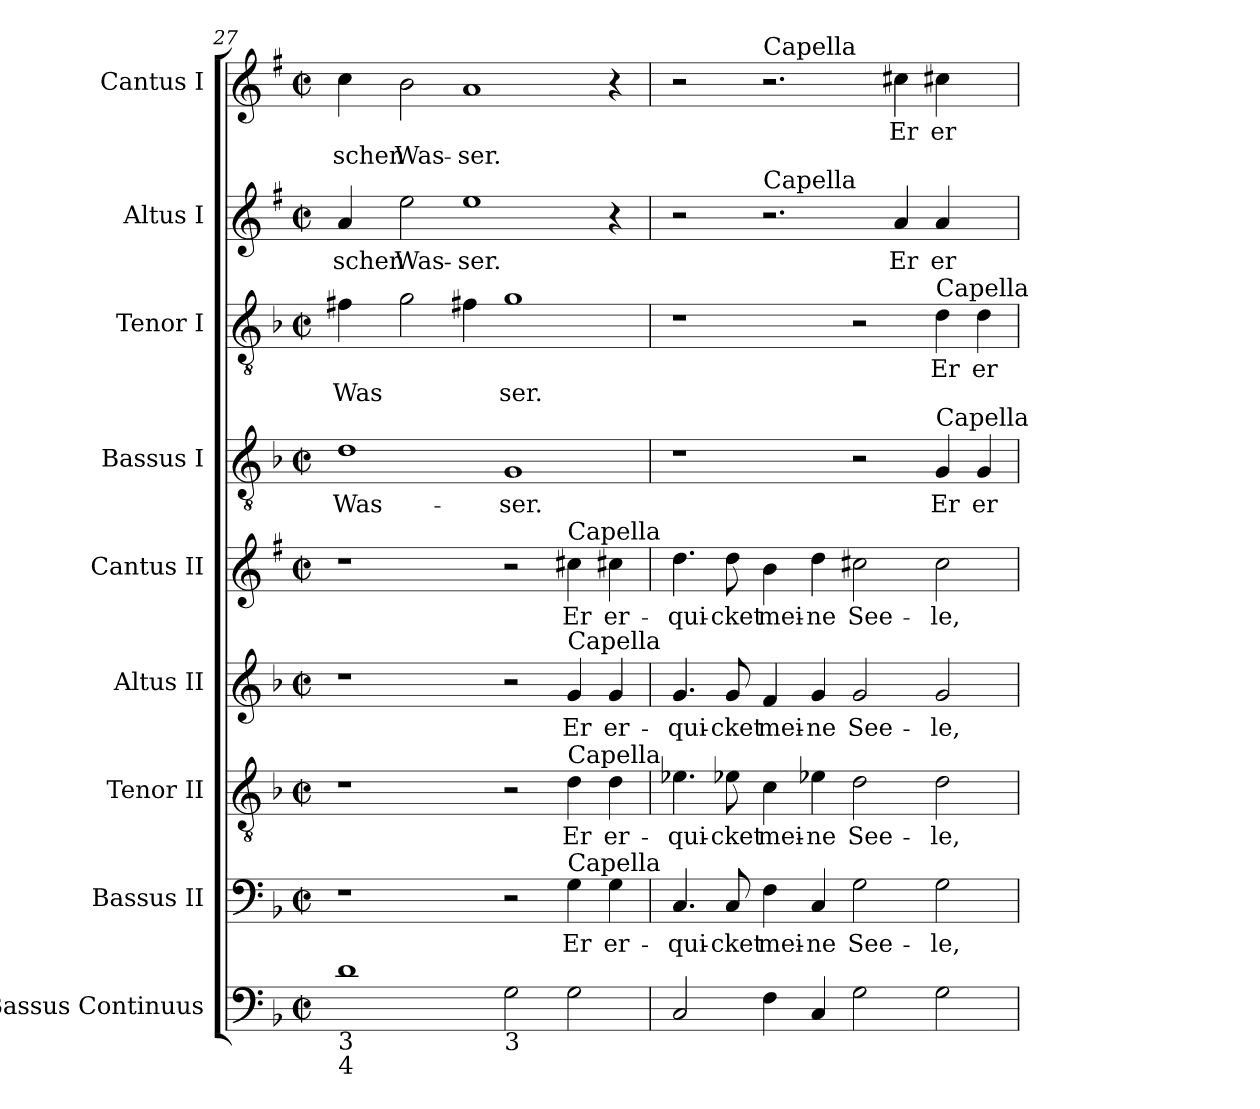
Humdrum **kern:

**kern	**kern	**text	**kern	**text	**kern	**text	**kern	**text	**kern	**text	**kern	**text	**text	**kern	**text	**kern	**text	**text
*part9	*part8	*part8	*part7	*part7	*part6	*part6	*part5	*part5	*part4	*part4	*part3	*part3	*part3	*part2	*part2	*part1	*part1	*part1
*staff9	*staff8	*staff8	*staff7	*staff7	*staff6	*staff6	*staff5	*staff5	*staff4	*staff4	*staff3	*staff3	*staff3	*staff2	*staff2	*staff1	*staff1	*staff1
*I"Bassus Continuus	*I"Bassus II	*	*I"Tenor II	*	*I"Altus II	*	*I"Cantus II	*	*I"Bassus I	*	*I"Tenor I	*	*	*I"Altus I	*	*I"Cantus I	*	*
*I'Bsn	*	*	*	*	*	*	*	*	*	*	*	*	*	*	*	*	*	*
*clefF4	*clefF4	*	*clefGv2	*	*clefG2	*	*clefG2	*	*clefGv2	*	*clefGv2	*	*	*clefG2	*	*clefG2	*	*
*	*	*	*	*	*	*	*ITrd1c2	*	*	*	*	*	*	*ITrd1c2	*	*ITrd1c2	*	*
*k[b-]	*k[b-]	*	*k[b-]	*	*k[b-]	*	*k[b-]	*	*k[b-]	*	*k[b-]	*	*	*k[b-]	*	*k[b-]	*	*
*F:	*F:	*	*F:	*	*F:	*	*F:	*	*F:	*	*F:	*	*	*F:	*	*F:	*	*
*M4/2	*M4/2	*	*M4/2	*	*M4/2	*	*M4/2	*	*M4/2	*	*M4/2	*	*	*M4/2	*	*M4/2	*	*
*met(c|)	*met(c|)	*	*met(c|)	*	*met(c|)	*	*met(c|)	*	*met(c|)	*	*met(c|)	*	*	*met(c|)	*	*met(c|)	*	*
=27	=27	=27	=27	=27	=27	=27	=27	=27	=27	=27	=27	=27	=27	=27	=27	=27	=27	=27
!LO:TX:b:t=3	!	!	!	!	!	!	!	!	!	!	!	!	!	!	!	!	!	!
!LO:TX:b:t=4	!	!	!	!	!	!	!	!	!	!	!	!	!	!	!	!	!	!
!	!	!	!	!	!	!	!	!	!	!LO:LY:b	!	!	!LO:LY:b	!	!LO:LY:b	!	!	!LO:LY:b
1d	1r	.	1r	.	1r	.	1r	.	1d	Was-	4f#X	.	Was	4g	schen	4b-	.	schen
!	!	!	!	!	!	!	!	!	!	!	!	!	!	!	!LO:LY:b	!	!	!LO:LY:b
.	.	.	.	.	.	.	.	.	.	.	2g	.	.	2dd	Was-	2a	.	Was-
!	!	!	!	!	!	!	!	!	!	!	!	!	!	!	!LO:LY:b	!	!	!LO:LY:b
.	.	.	.	.	.	.	.	.	.	.	4f#X	.	.	1dd	-ser.	1g	.	-ser.
!LO:TX:b:t=3	!	!	!	!	!	!	!	!	!	!	!	!	!	!	!	!	!	!
!	!	!	!	!	!	!	!	!	!	!LO:LY:b	!	!	!LO:LY:b	!	!	!	!	!
2G	2r	.	2r	.	2r	.	2r	.	1G	-ser.	1g	.	ser.	.	.	.	.	.
!	!	!	!	!	!	!	!LO:TX:a:t=Capella	!	!	!	!	!	!	!	!	!	!	!
!	!	!	!	!	!LO:TX:a:t=Capella	!	!	!	!	!	!	!	!	!	!	!	!	!
!	!	!	!LO:TX:a:t=Capella	!	!	!	!	!	!	!	!	!	!	!	!	!	!	!
!	!LO:TX:a:t=Capella	!	!	!	!	!	!	!	!	!	!	!	!	!	!	!	!	!
!	!	!LO:LY:b	!	!LO:LY:b	!	!LO:LY:b	!	!LO:LY:b	!	!	!	!	!	!	!	!	!	!
2G	4G	Er	4d	Er	4g	Er	4bn	Er	.	.	.	.	.	.	.	.	.	.
!	!	!LO:LY:b	!	!LO:LY:b	!	!LO:LY:b	!	!LO:LY:b	!	!	!	!	!	!	!	!	!	!
.	4G	er-	4d	er-	4g	er-	4bn	er-	.	.	.	.	.	4r	.	4r	.	.
=28	=28	=28	=28	=28	=28	=28	=28	=28	=28	=28	=28	=28	=28	=28	=28	=28	=28	=28
!	!	!LO:LY:b	!	!LO:LY:b	!	!LO:LY:b	!	!LO:LY:b	!	!	!	!	!	!	!	!	!	!
2C	4.C	-qui-	4.e-X	-qui-	4.g	-qui-	4.cc	-qui-	1r	.	1r	.	.	2r	.	2r	.	.
!	!	!LO:LY:b	!	!LO:LY:b	!	!LO:LY:b	!	!LO:LY:b	!	!	!	!	!	!	!	!	!	!
.	8C	-cket	8e-X	-cket	8g	-cket	8cc	-cket	.	.	.	.	.	.	.	.	.	.
!	!	!	!	!	!	!	!	!	!	!	!	!	!	!	!	!LO:TX:a:t=Capella	!	!
!	!	!	!	!	!	!	!	!	!	!	!	!	!	!LO:TX:a:t=Capella	!	!	!	!
!	!	!LO:LY:b	!	!LO:LY:b	!	!LO:LY:b	!	!LO:LY:b	!	!	!	!	!	!	!	!	!	!
4F	4F	mei-	4c	mei-	4f	mei-	4a	mei-	.	.	.	.	.	2.r	.	2.r	.	.
!	!	!LO:LY:b	!	!LO:LY:b	!	!LO:LY:b	!	!LO:LY:b	!	!	!	!	!	!	!	!	!	!
4C	4C	-ne	4e-X	-ne	4g	-ne	4cc	-ne	.	.	.	.	.	.	.	.	.	.
!	!	!LO:LY:b	!	!LO:LY:b	!	!LO:LY:b	!	!LO:LY:b	!	!	!	!	!	!	!	!	!	!
2G	2G	See-	2d	See-	2g	See-	2bn	See-	2r	.	2r	.	.	.	.	.	.	.
!	!	!	!	!	!	!	!	!	!	!	!	!	!	!	!LO:LY:b	!	!LO:LY:b	!
.	.	.	.	.	.	.	.	.	.	.	.	.	.	4g	Er	4bn	Er	.
!	!	!	!	!	!	!	!	!	!	!	!LO:TX:a:t=Capella	!	!	!	!	!	!	!
!	!	!	!	!	!	!	!	!	!LO:TX:a:t=Capella	!	!	!	!	!	!	!	!	!
!	!	!LO:LY:b	!	!LO:LY:b	!	!LO:LY:b	!	!LO:LY:b	!	!LO:LY:b	!	!LO:LY:b	!	!	!LO:LY:b	!	!LO:LY:b	!
2G	2G	-le,	2d	-le,	2g	-le,	2b	-le,	4G	Er	4d	Er	.	4g	er-	4bn	er-	.
!	!	!	!	!	!	!	!	!	!	!LO:LY:b	!	!LO:LY:b	!	!	!	!	!	!
.	.	.	.	.	.	.	.	.	4G	er-	4d	er-	.	4ryy	.	4ryy	.	.
=	=	=	=	=	=	=	=	=	=	=	=	=	=	=	=	=	=	=
*-	*-	*-	*-	*-	*-	*-	*-	*-	*-	*-	*-	*-	*-	*-	*-	*-	*-	*-
